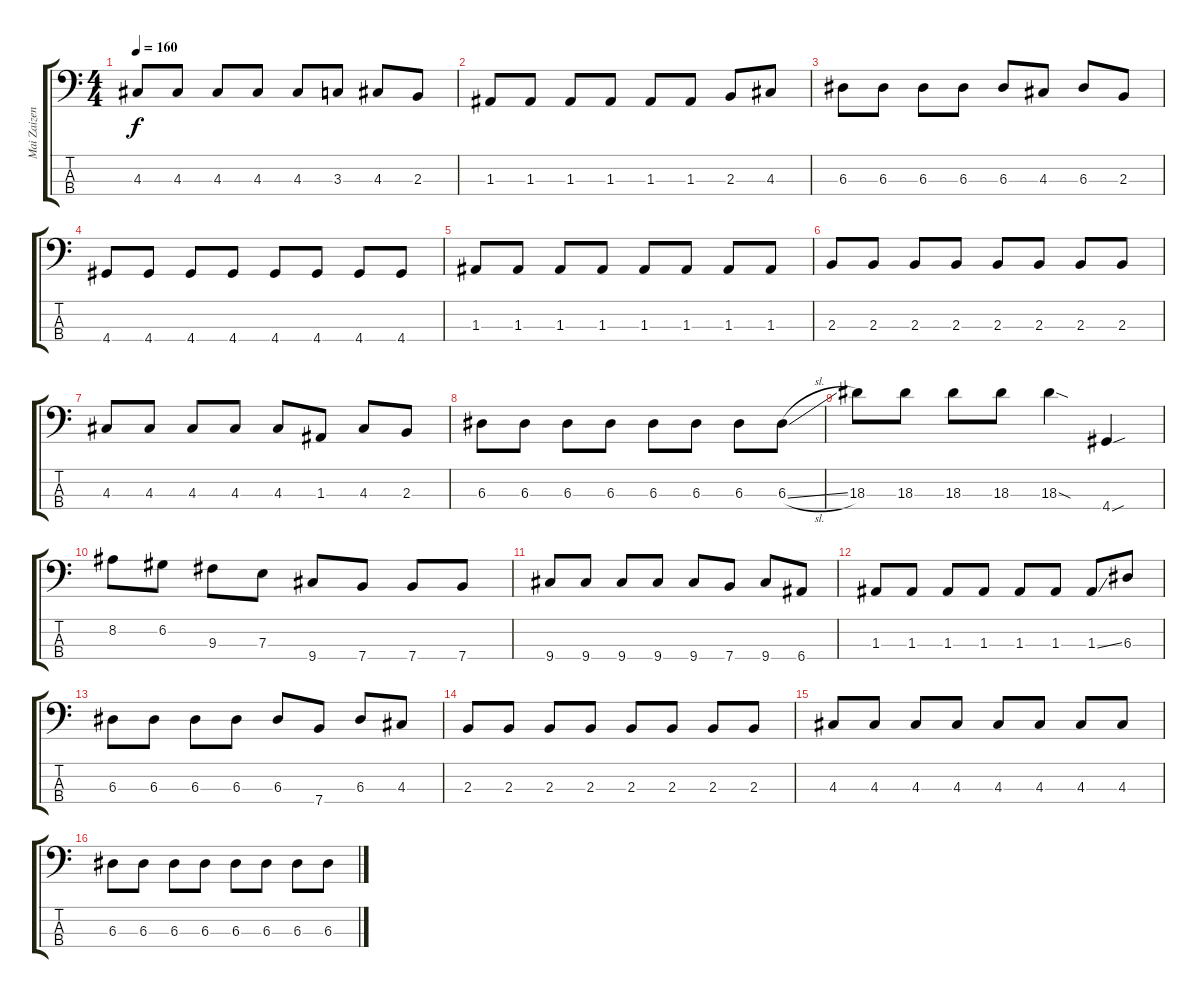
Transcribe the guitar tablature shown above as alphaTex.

\track ("Mai Zaizen (Bass)" "Mai Zaizen") {instrument electricbassfinger}
\staff {score tabs}
\tuning (G2 D2 A1 E1) {hide}
\ts (4 4)
\tempo 160
\clef f4
\ks c
4.3.8{dy f} 4.3.8 4.3.8 4.3.8 4.3.8 3.3.8 4.3.8 2.3.8 |
1.3.8 1.3.8 1.3.8 1.3.8 1.3.8 1.3.8 2.3.8 4.3.8 |
6.3.8 6.3.8 6.3.8 6.3.8 6.3.8 4.3.8 6.3.8 2.3.8 |
4.4.8 4.4.8 4.4.8 4.4.8 4.4.8 4.4.8 4.4.8 4.4.8 |
1.3.8 1.3.8 1.3.8 1.3.8 1.3.8 1.3.8 1.3.8 1.3.8 |
2.3.8 2.3.8 2.3.8 2.3.8 2.3.8 2.3.8 2.3.8 2.3.8 |
4.3.8 4.3.8 4.3.8 4.3.8 4.3.8 1.3.8 4.3.8 2.3.8 |
6.3.8 6.3.8 6.3.8 6.3.8 6.3.8 6.3.8 6.3.8 6.3{sl}.8 |
18.3.8 18.3.8 18.3.8 18.3.8 18.3{sod}.4 4.4{sou}.4 |
8.2.8 6.2.8 9.3.8 7.3.8 9.4.8 7.4.8 7.4.8 7.4.8 |
9.4.8 9.4.8 9.4.8 9.4.8 9.4.8 7.4.8 9.4.8 6.4.8 |
1.3.8 1.3.8 1.3.8 1.3.8 1.3.8 1.3.8 1.3{ss}.8 6.3.8 |
6.3.8 6.3.8 6.3.8 6.3.8 6.3.8 7.4.8 6.3.8 4.3.8 |
2.3.8 2.3.8 2.3.8 2.3.8 2.3.8 2.3.8 2.3.8 2.3.8 |
4.3.8 4.3.8 4.3.8 4.3.8 4.3.8 4.3.8 4.3.8 4.3.8 |
6.3.8 6.3.8 6.3.8 6.3.8 6.3.8 6.3.8 6.3.8 6.3{sl}.8
